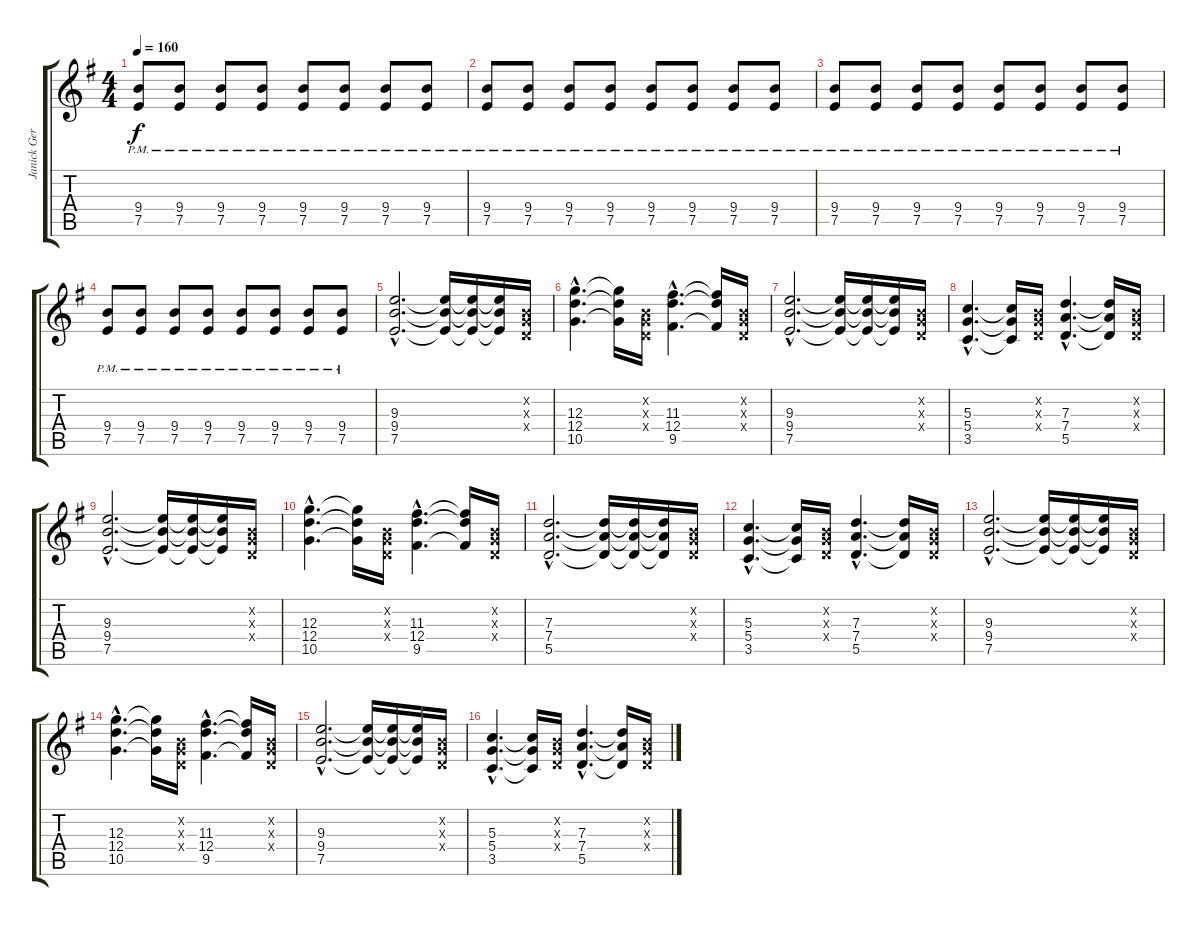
\track ("Janick Gers" "Janick Ger") {instrument overdrivenguitar}
\staff {score tabs}
\tuning (E4 B3 G3 D3 A2 E2) {hide}
\ts (4 4)
\tempo 160
\clef g2
\ks g
(9.4{pm} 7.5{pm}).8{dy f} (9.4{pm} 7.5{pm}).8 (9.4{pm} 7.5{pm}).8 (9.4{pm} 7.5{pm}).8 (9.4{pm} 7.5{pm}).8 (9.4{pm} 7.5{pm}).8 (9.4{pm} 7.5{pm}).8 (9.4{pm} 7.5{pm}).8 |
(9.4{pm} 7.5{pm}).8 (9.4{pm} 7.5{pm}).8 (9.4{pm} 7.5{pm}).8 (9.4{pm} 7.5{pm}).8 (9.4{pm} 7.5{pm}).8 (9.4{pm} 7.5{pm}).8 (9.4{pm} 7.5{pm}).8 (9.4{pm} 7.5{pm}).8 |
(9.4{pm} 7.5{pm}).8 (9.4{pm} 7.5{pm}).8 (9.4{pm} 7.5{pm}).8 (9.4{pm} 7.5{pm}).8 (9.4{pm} 7.5{pm}).8 (9.4{pm} 7.5{pm}).8 (9.4{pm} 7.5{pm}).8 (9.4{pm} 7.5{pm}).8 |
(9.4{pm} 7.5{pm}).8 (9.4{pm} 7.5{pm}).8 (9.4{pm} 7.5{pm}).8 (9.4{pm} 7.5{pm}).8 (9.4{pm} 7.5{pm}).8 (9.4{pm} 7.5{pm}).8 (9.4{pm} 7.5{pm}).8 (9.4{pm} 7.5{pm}).8 |
(9.3{hac} 9.4{hac} 7.5{hac}).2{d} (9.3{t} 9.4{t} 7.5{t}).16 (9.3{t} 9.4{t} 7.5{t}).16 (9.3{t} 9.4{t} 7.5{t}).16 (0.2{x} 0.3{x} 0.4{x}).16 |
(12.3{hac} 12.4{hac} 10.5{hac}).4{d} (12.3{t} 12.4{t} 10.5{t}).16 (0.2{x} 0.3{x} 0.4{x}).16 (11.3{hac} 12.4{hac} 9.5{hac}).4{d} (11.3{t} 12.4{t} 9.5{t}).16 (0.2{x} 0.3{x} 0.4{x}).16 |
(9.3{hac} 9.4{hac} 7.5{hac}).2{d} (9.3{t} 9.4{t} 7.5{t}).16 (9.3{t} 9.4{t} 7.5{t}).16 (9.3{t} 9.4{t} 7.5{t}).16 (0.2{x} 0.3{x} 0.4{x}).16 |
(5.3{hac} 5.4{hac} 3.5{hac}).4{d} (5.3{t} 5.4{t} 3.5{t}).16 (0.2{x} 0.3{x} 0.4{x}).16 (7.3{hac} 7.4{hac} 5.5{hac}).4{d} (7.3{t} 7.4{t} 5.5{t}).16 (0.2{x} 0.3{x} 0.4{x}).16 |
(9.3{hac} 9.4{hac} 7.5{hac}).2{d} (9.3{t} 9.4{t} 7.5{t}).16 (9.3{t} 9.4{t} 7.5{t}).16 (9.3{t} 9.4{t} 7.5{t}).16 (0.2{x} 0.3{x} 0.4{x}).16 |
(12.3{hac} 12.4{hac} 10.5{hac}).4{d} (12.3{t} 12.4{t} 10.5{t}).16 (0.2{x} 0.3{x} 0.4{x}).16 (11.3{hac} 12.4{hac} 9.5{hac}).4{d} (11.3{t} 12.4{t} 9.5{t}).16 (0.2{x} 0.3{x} 0.4{x}).16 |
(7.3{hac} 7.4{hac} 5.5{hac}).2{d} (7.3{t} 7.4{t} 5.5{t}).16 (7.3{t} 7.4{t} 5.5{t}).16 (7.3{t} 7.4{t} 5.5{t}).16 (0.2{x} 0.3{x} 0.4{x}).16 |
(5.3{hac} 5.4{hac} 3.5{hac}).4{d} (5.3{t} 5.4{t} 3.5{t}).16 (0.2{x} 0.3{x} 0.4{x}).16 (7.3{hac} 7.4{hac} 5.5{hac}).4{d} (7.3{t} 7.4{t} 5.5{t}).16 (0.2{x} 0.3{x} 0.4{x}).16 |
(9.3{hac} 9.4{hac} 7.5{hac}).2{d} (9.3{t} 9.4{t} 7.5{t}).16 (9.3{t} 9.4{t} 7.5{t}).16 (9.3{t} 9.4{t} 7.5{t}).16 (0.2{x} 0.3{x} 0.4{x}).16 |
(12.3{hac} 12.4{hac} 10.5{hac}).4{d} (12.3{t} 12.4{t} 10.5{t}).16 (0.2{x} 0.3{x} 0.4{x}).16 (11.3{hac} 12.4{hac} 9.5{hac}).4{d} (11.3{t} 12.4{t} 9.5{t}).16 (0.2{x} 0.3{x} 0.4{x}).16 |
(9.3{hac} 9.4{hac} 7.5{hac}).2{d} (9.3{t} 9.4{t} 7.5{t}).16 (9.3{t} 9.4{t} 7.5{t}).16 (9.3{t} 9.4{t} 7.5{t}).16 (0.2{x} 0.3{x} 0.4{x}).16 |
(5.3{hac} 5.4{hac} 3.5{hac}).4{d} (5.3{t} 5.4{t} 3.5{t}).16 (0.2{x} 0.3{x} 0.4{x}).16 (7.3{hac} 7.4{hac} 5.5{hac}).4{d} (7.3{t} 7.4{t} 5.5{t}).16 (0.2{x} 0.3{x} 0.4{x}).16
